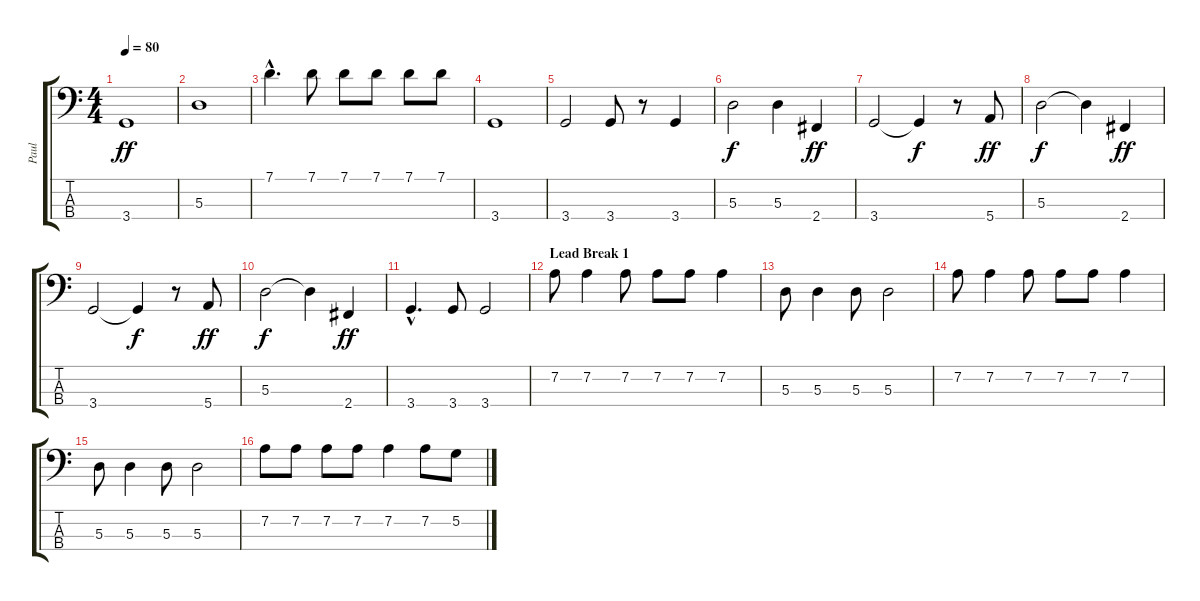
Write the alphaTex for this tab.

\track ("Paul" "Paul") {instrument electricbasspick}
\staff {score tabs}
\tuning (G2 D2 A1 E1) {hide}
\ts (4 4)
\tempo 80
\clef f4
\ks c
3.4.1{dy ff} |
5.3.1 |
7.1{hac}.4{d} 7.1.8 7.1.8 7.1.8 7.1.8 7.1.8 |
3.4.1 |
3.4.2 3.4.8 r.8 3.4.4 |
5.3.2{dy f} 5.3.4 2.4.4{dy ff} |
3.4.2 3.4{t}.4{dy f} r.8 5.4.8{dy ff} |
5.3.2{dy f} 5.3{t}.4 2.4.4{dy ff} |
3.4.2 3.4{t}.4{dy f} r.8 5.4.8{dy ff} |
5.3.2{dy f} 5.3{t}.4 2.4.4{dy ff} |
3.4{hac}.4{d} 3.4.8 3.4.2 |
\section ("" "Lead Break 1")
7.2.8 7.2.4 7.2.8 7.2.8 7.2.8 7.2.4 |
5.3.8 5.3.4 5.3.8 5.3.2 |
7.2.8 7.2.4 7.2.8 7.2.8 7.2.8 7.2.4 |
5.3.8 5.3.4 5.3.8 5.3.2 |
7.2.8 7.2.8 7.2.8 7.2.8 7.2.4 7.2.8 5.2.8
